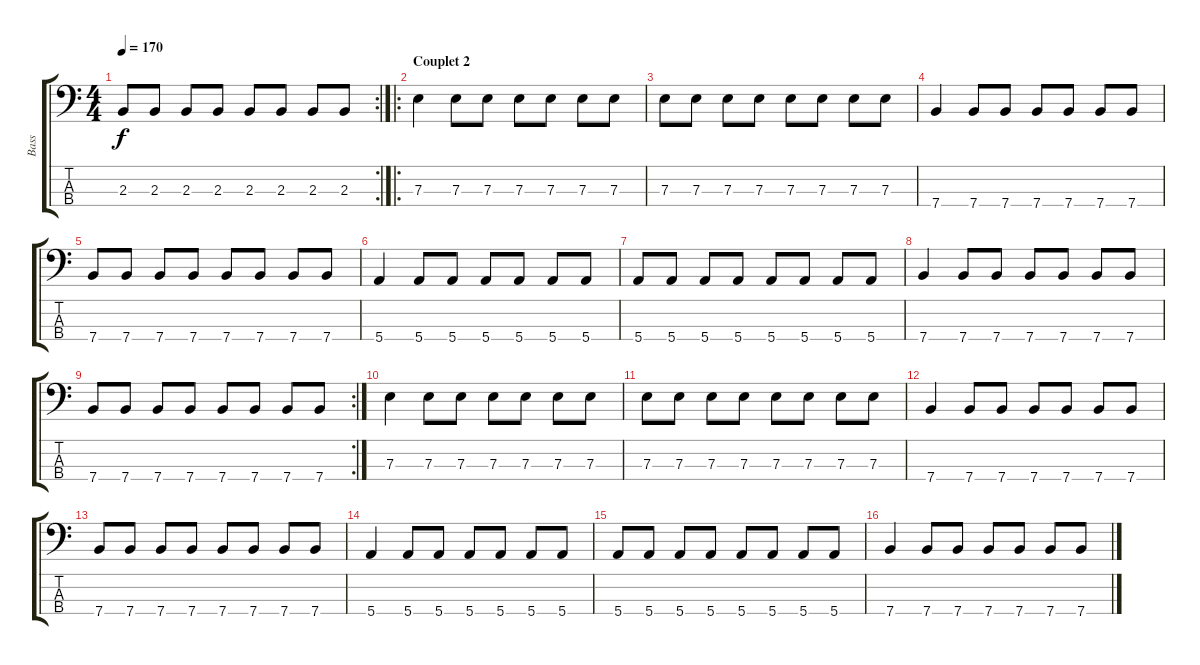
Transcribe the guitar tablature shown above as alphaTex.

\track ("Bass" "Bass") {instrument electricbasspick}
\staff {score tabs}
\tuning (G2 D2 A1 E1) {hide}
\rc 2
\ts (4 4)
\tempo 170
\clef f4
\ks c
2.3.8{dy f} 2.3.8 2.3.8 2.3.8 2.3.8 2.3.8 2.3.8 2.3.8 |
\ro
\section ("" "Couplet 2")
7.3.4 7.3.8 7.3.8 7.3.8 7.3.8 7.3.8 7.3.8 |
7.3.8 7.3.8 7.3.8 7.3.8 7.3.8 7.3.8 7.3.8 7.3.8 |
7.4.4 7.4.8 7.4.8 7.4.8 7.4.8 7.4.8 7.4.8 |
7.4.8 7.4.8 7.4.8 7.4.8 7.4.8 7.4.8 7.4.8 7.4.8 |
5.4.4 5.4.8 5.4.8 5.4.8 5.4.8 5.4.8 5.4.8 |
5.4.8 5.4.8 5.4.8 5.4.8 5.4.8 5.4.8 5.4.8 5.4.8 |
7.4.4 7.4.8 7.4.8 7.4.8 7.4.8 7.4.8 7.4.8 |
\rc 2
7.4.8 7.4.8 7.4.8 7.4.8 7.4.8 7.4.8 7.4.8 7.4.8 |
7.3.4 7.3.8 7.3.8 7.3.8 7.3.8 7.3.8 7.3.8 |
7.3.8 7.3.8 7.3.8 7.3.8 7.3.8 7.3.8 7.3.8 7.3.8 |
7.4.4 7.4.8 7.4.8 7.4.8 7.4.8 7.4.8 7.4.8 |
7.4.8 7.4.8 7.4.8 7.4.8 7.4.8 7.4.8 7.4.8 7.4.8 |
5.4.4 5.4.8 5.4.8 5.4.8 5.4.8 5.4.8 5.4.8 |
5.4.8 5.4.8 5.4.8 5.4.8 5.4.8 5.4.8 5.4.8 5.4.8 |
7.4.4 7.4.8 7.4.8 7.4.8 7.4.8 7.4.8 7.4.8
